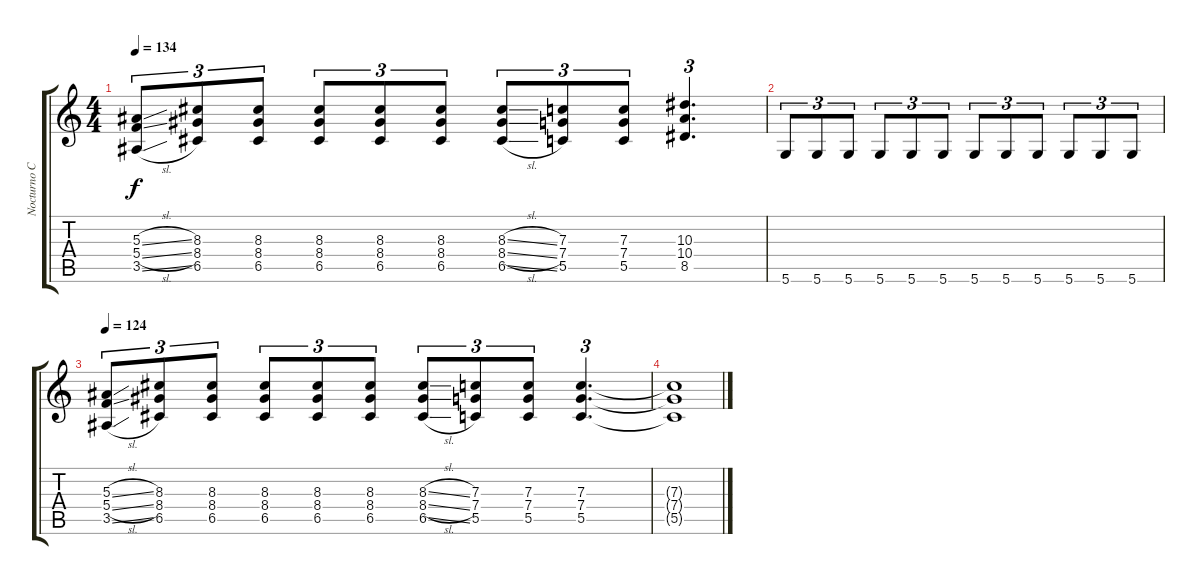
\track ("Nocturno Culto" "Nocturno C") {instrument distortionguitar}
\staff {score tabs}
\tuning (D4 A3 F3 C3 G2 D2) {hide}
\ts (4 4)
\tempo 134
\clef g2
\ks c
(5.3{sl} 5.4{sl} 3.5{sl}).8{tu (3 2) dy f} (8.3 8.4 6.5).8{tu (3 2)} (8.3 8.4 6.5).8{tu (3 2)} (8.3 8.4 6.5).8{tu (3 2)} (8.3 8.4 6.5).8{tu (3 2)} (8.3 8.4 6.5).8{tu (3 2)} (8.3{sl} 8.4{sl} 6.5{sl}).8{tu (3 2)} (7.3 7.4 5.5).8{tu (3 2)} (7.3 7.4 5.5).8{tu (3 2)} (10.3 10.4 8.5).4{d tu (3 2)} |
5.6.8{tu (3 2)} 5.6.8{tu (3 2)} 5.6.8{tu (3 2)} 5.6.8{tu (3 2)} 5.6.8{tu (3 2)} 5.6.8{tu (3 2)} 5.6.8{tu (3 2)} 5.6.8{tu (3 2)} 5.6.8{tu (3 2)} 5.6.8{tu (3 2)} 5.6.8{tu (3 2)} 5.6.8{tu (3 2)} |
\tempo 124
(5.3{sl} 5.4{sl} 3.5{sl}).8{tu (3 2)} (8.3 8.4 6.5).8{tu (3 2)} (8.3 8.4 6.5).8{tu (3 2)} (8.3 8.4 6.5).8{tu (3 2)} (8.3 8.4 6.5).8{tu (3 2)} (8.3 8.4 6.5).8{tu (3 2)} (8.3{sl} 8.4{sl} 6.5{sl}).8{tu (3 2)} (7.3 7.4 5.5).8{tu (3 2)} (7.3 7.4 5.5).8{tu (3 2)} (7.3 7.4 5.5).4{d tu (3 2)} |
(7.3{t} 7.4{t} 5.5{t}).1
